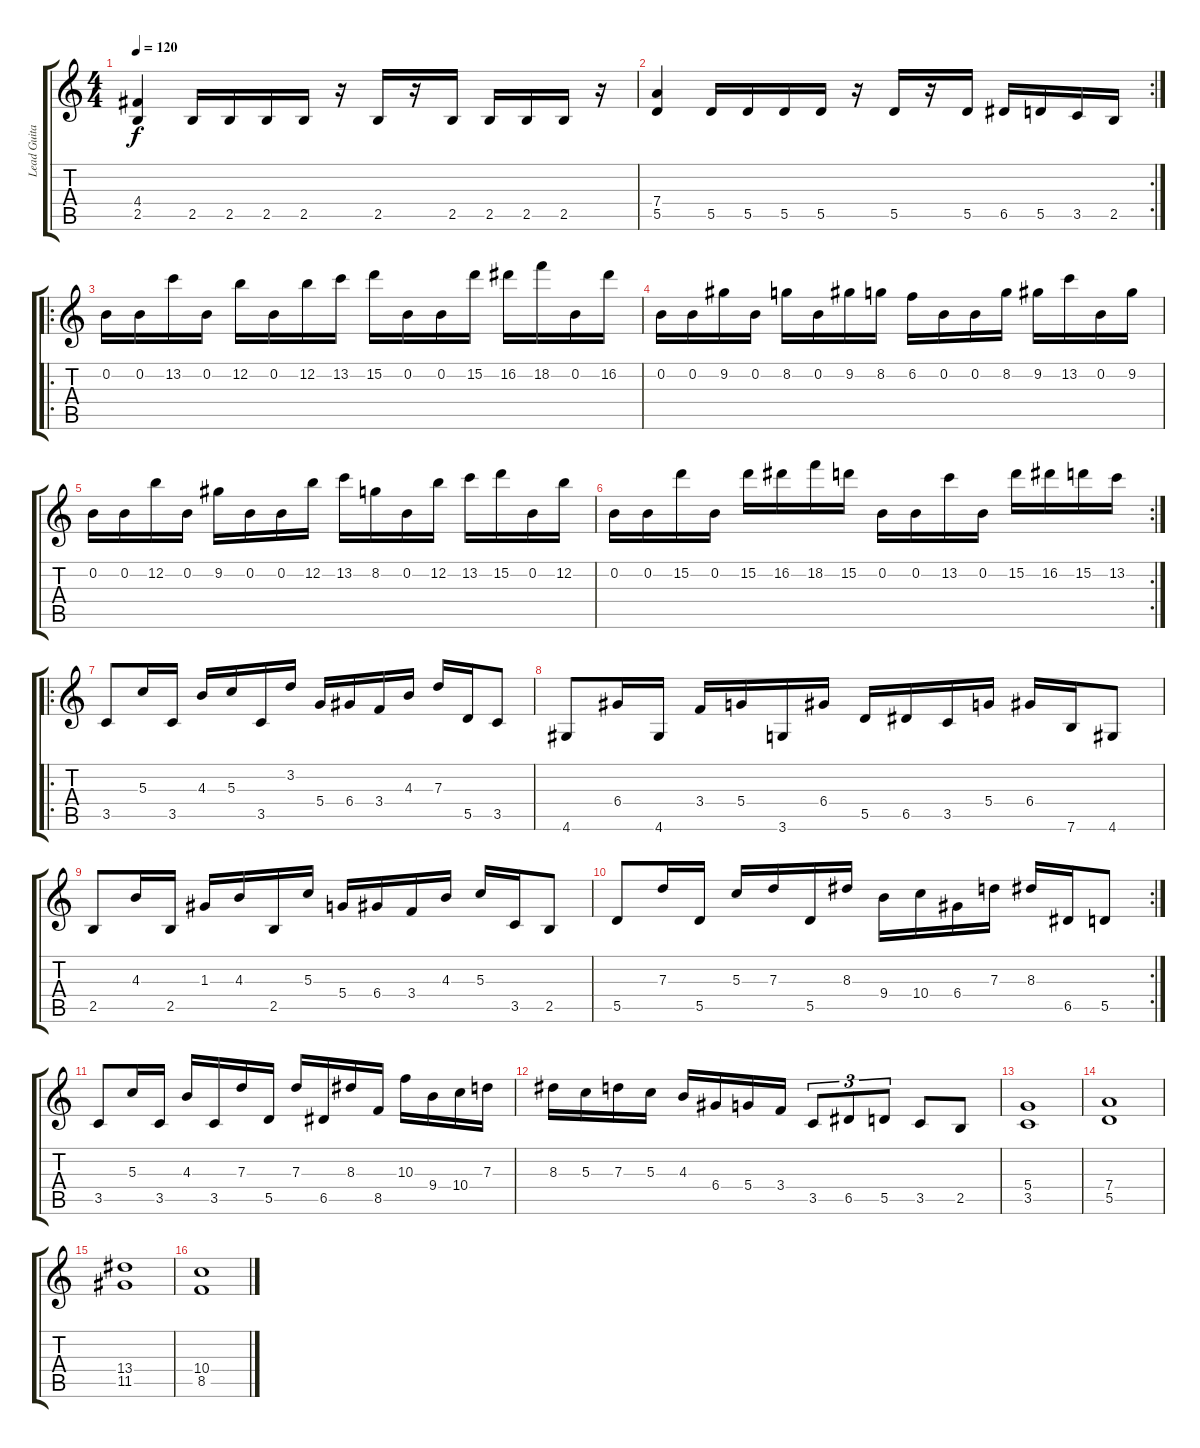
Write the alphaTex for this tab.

\track ("Lead Guitar" "Lead Guita") {instrument distortionguitar}
\staff {score tabs}
\tuning (E4 B3 G3 D3 A2 E2) {hide}
\ts (4 4)
\tempo 120
\clef g2
\ks c
(4.4 2.5).4{dy f} 2.5.16 2.5.16 2.5.16 2.5.16 r.16 2.5.16 r.16 2.5.16 2.5.16 2.5.16 2.5.16 r.16 |
\rc 2
(7.4 5.5).4 5.5.16 5.5.16 5.5.16 5.5.16 r.16 5.5.16 r.16 5.5.16 6.5.16 5.5.16 3.5.16 2.5.16 |
\ro
0.2.16 0.2.16 13.2.16 0.2.16 12.2.16 0.2.16 12.2.16 13.2.16 15.2.16 0.2.16 0.2.16 15.2.16 16.2.16 18.2.16 0.2.16 16.2.16 |
0.2.16 0.2.16 9.2.16 0.2.16 8.2.16 0.2.16 9.2.16 8.2.16 6.2.16 0.2.16 0.2.16 8.2.16 9.2.16 13.2.16 0.2.16 9.2.16 |
0.2.16 0.2.16 12.2.16 0.2.16 9.2.16 0.2.16 0.2.16 12.2.16 13.2.16 8.2.16 0.2.16 12.2.16 13.2.16 15.2.16 0.2.16 12.2.16 |
\rc 2
0.2.16 0.2.16 15.2.16 0.2.16 15.2.16 16.2.16 18.2.16 15.2.16 0.2.16 0.2.16 13.2.16 0.2.16 15.2.16 16.2.16 15.2.16 13.2.16 |
\ro
3.5.8 5.3.16 3.5.16 4.3.16 5.3.16 3.5.16 3.2.16 5.4.16 6.4.16 3.4.16 4.3.16 7.3.16 5.5.16 3.5.8 |
4.6.8 6.4.16 4.6.16 3.4.16 5.4.16 3.6.16 6.4.16 5.5.16 6.5.16 3.5.16 5.4.16 6.4.16 7.6.16 4.6.8 |
2.5.8 4.3.16 2.5.16 1.3.16 4.3.16 2.5.16 5.3.16 5.4.16 6.4.16 3.4.16 4.3.16 5.3.16 3.5.16 2.5.8 |
\rc 2
5.5.8 7.3.16 5.5.16 5.3.16 7.3.16 5.5.16 8.3.16 9.4.16 10.4.16 6.4.16 7.3.16 8.3.16 6.5.16 5.5.8 |
3.5.8 5.3.16 3.5.16 4.3.16 3.5.16 7.3.16 5.5.16 7.3.16 6.5.16 8.3.16 8.5.16 10.3.16 9.4.16 10.4.16 7.3.16 |
8.3.16 5.3.16 7.3.16 5.3.16 4.3.16 6.4.16 5.4.16 3.4.16 3.5.8{tu (3 2)} 6.5.8{tu (3 2)} 5.5.8{tu (3 2)} 3.5.8 2.5.8 |
(5.4 3.5).1 |
(7.4 5.5).1 |
(13.4 11.5).1 |
(10.4 8.5).1
